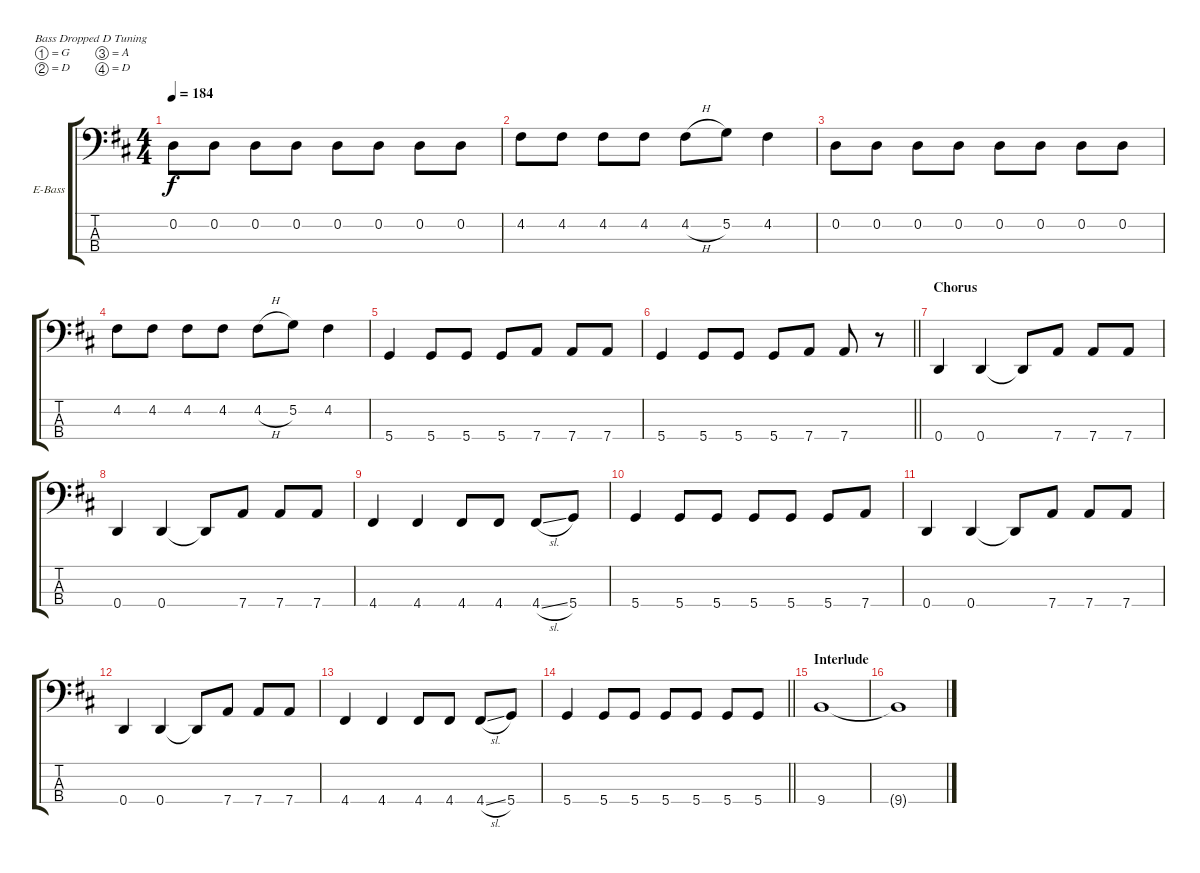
\defaultSystemsLayout 4
\bracketExtendMode groupsimilarinstruments
\firstSystemTrackNameOrientation horizontal
\otherSystemsTrackNameOrientation horizontal
\track ("Bass " "E-Bass") {instrument electricbassfinger}
\staff {score tabs}
\tuning (G2 D2 A1 D1)
\ts (4 4)
\tempo 184
\clef f4
\ks d
0.2.8{dy f} 0.2.8 0.2.8 0.2.8 0.2.8 0.2.8 0.2.8 0.2.8 |
4.2.8 4.2.8 4.2.8 4.2.8 4.2{h}.8 5.2.8 4.2.4 |
0.2.8 0.2.8 0.2.8 0.2.8 0.2.8 0.2.8 0.2.8 0.2.8 |
4.2.8 4.2.8 4.2.8 4.2.8 4.2{h}.8 5.2.8 4.2.4 |
5.4.4 5.4.8 5.4.8 5.4.8 7.4.8 7.4.8 7.4.8 |
\barLineRight lightlight
5.4.4 5.4.8 5.4.8 5.4.8 7.4.8 7.4.8 r.8 |
\section ("" "Chorus")
0.4.4 0.4.4 0.4{t}.8 7.4.8 7.4.8 7.4.8 |
0.4.4 0.4.4 0.4{t}.8 7.4.8 7.4.8 7.4.8 |
4.4.4 4.4.4 4.4.8 4.4.8 4.4{sl}.8 5.4.8 |
5.4.4 5.4.8 5.4.8 5.4.8 5.4.8 5.4.8 7.4.8 |
0.4.4 0.4.4 0.4{t}.8 7.4.8 7.4.8 7.4.8 |
0.4.4 0.4.4 0.4{t}.8 7.4.8 7.4.8 7.4.8 |
4.4.4 4.4.4 4.4.8 4.4.8 4.4{sl}.8 5.4.8 |
\barLineRight lightlight
5.4.4 5.4.8 5.4.8 5.4.8 5.4.8 5.4.8 5.4.8 |
\section ("" "Interlude")
9.4.1 |
9.4{t}.1
